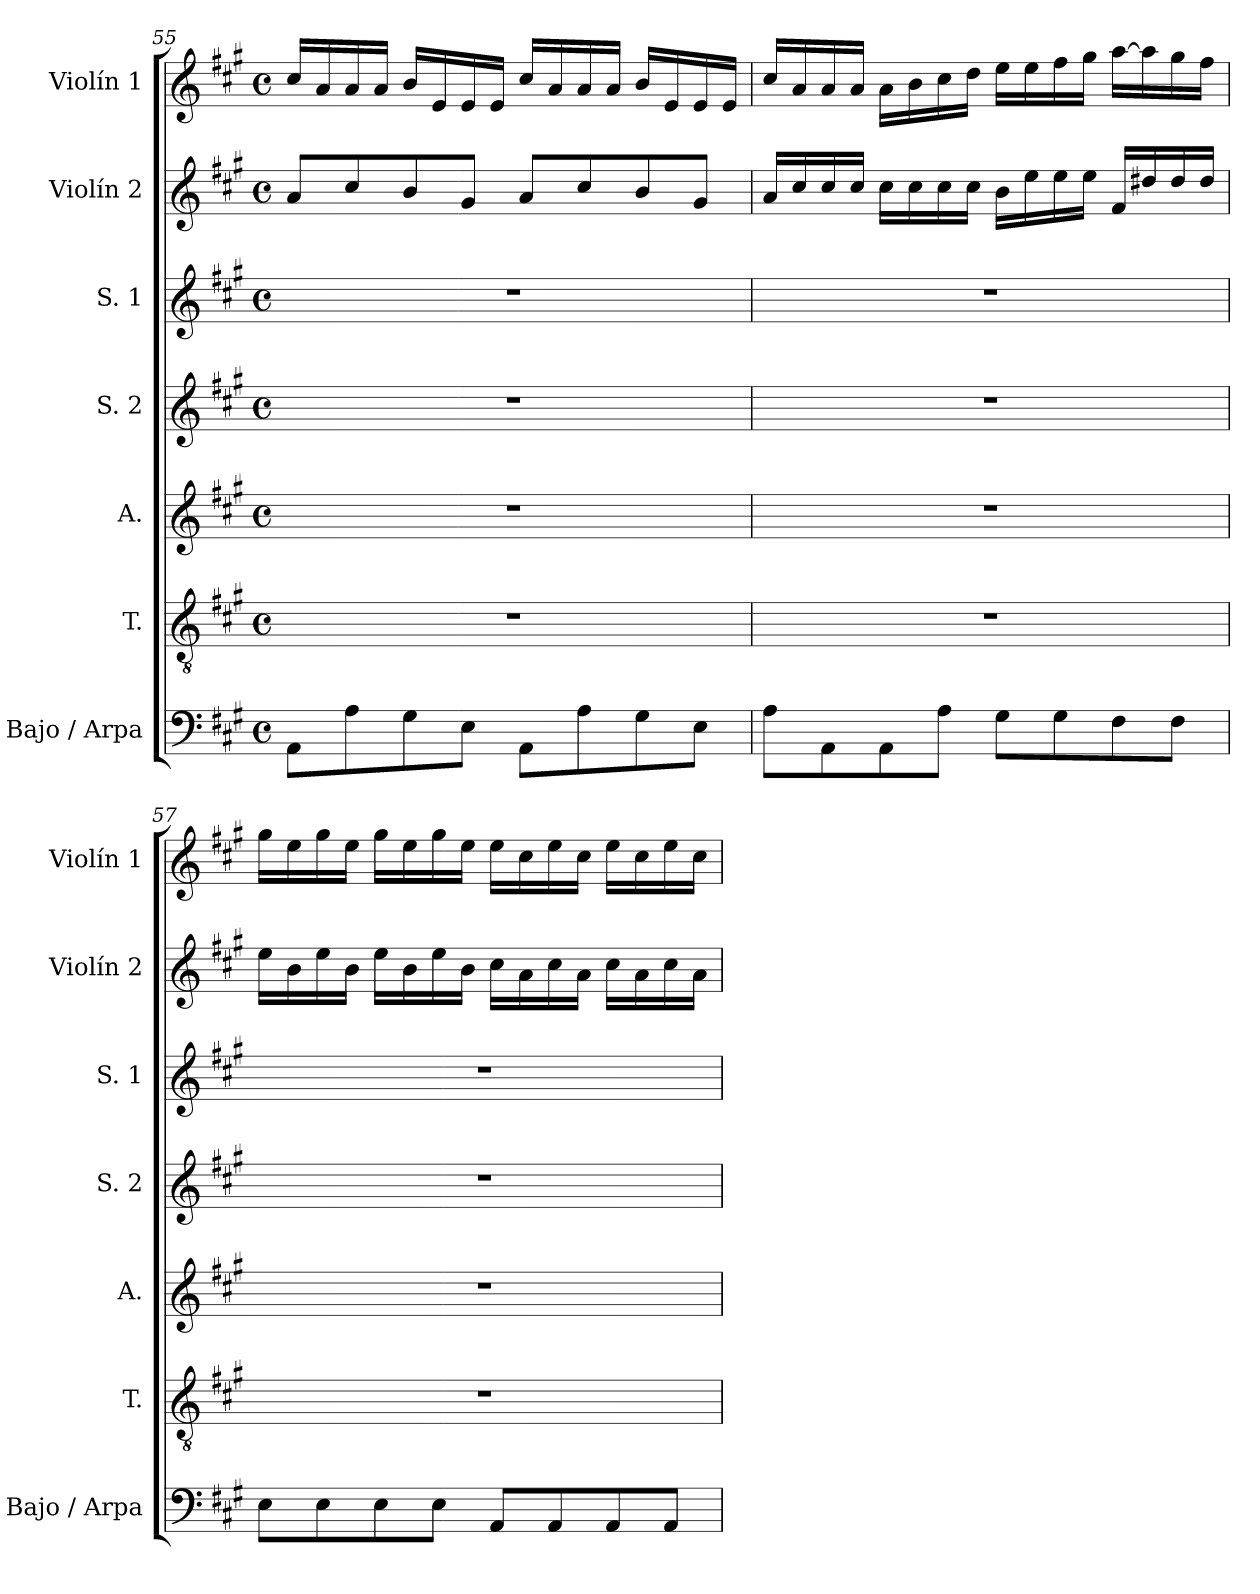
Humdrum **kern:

**kern	**kern	**kern	**kern	**kern	**kern	**kern
*part7	*part6	*part5	*part4	*part3	*part2	*part1
*staff7	*staff6	*staff5	*staff4	*staff3	*staff2	*staff1
*I"Bajo / Arpa	*I"T.	*I"A.	*I"S. 2	*I"S. 1	*I"Violín 2	*I"Violín 1
*I'Bajo / Arpa	*I'T.	*I'A.	*I'S. 2	*I'S. 1	*I'Violín 2	*I'Violín 1
!!LO:LB:g=z
*clefF4	*clefGv2	*clefG2	*clefG2	*clefG2	*clefG2	*clefG2
*k[f#c#g#]	*k[f#c#g#]	*k[f#c#g#]	*k[f#c#g#]	*k[f#c#g#]	*k[f#c#g#]	*k[f#c#g#]
*A:	*A:	*A:	*A:	*A:	*A:	*A:
*M4/4	*M4/4	*M4/4	*M4/4	*M4/4	*M4/4	*M4/4
*met(c)	*met(c)	*met(c)	*met(c)	*met(c)	*met(c)	*met(c)
=55	=55	=55	=55	=55	=55	=55
8AA\L	1r	1r	1r	1r	8a/L	16cc#/LL
.	.	.	.	.	.	16a/
8A\	.	.	.	.	8cc#/	16a/
.	.	.	.	.	.	16a/JJ
8G#\	.	.	.	.	8b/	16b/LL
.	.	.	.	.	.	16e/
8E\J	.	.	.	.	8g#/J	16e/
.	.	.	.	.	.	16e/JJ
8AA\L	.	.	.	.	8a/L	16cc#/LL
.	.	.	.	.	.	16a/
8A\	.	.	.	.	8cc#/	16a/
.	.	.	.	.	.	16a/JJ
8G#\	.	.	.	.	8b/	16b/LL
.	.	.	.	.	.	16e/
8E\J	.	.	.	.	8g#/J	16e/
.	.	.	.	.	.	16e/JJ
=56	=56	=56	=56	=56	=56	=56
8A\L	1r	1r	1r	1r	16a/LL	16cc#/LL
.	.	.	.	.	16cc#/	16a/
8AA\	.	.	.	.	16cc#/	16a/
.	.	.	.	.	16cc#/JJ	16a/JJ
8AA\	.	.	.	.	16cc#\LL	16a\LL
.	.	.	.	.	16cc#\	16b\
8A\J	.	.	.	.	16cc#\	16cc#\
.	.	.	.	.	16cc#\JJ	16dd\JJ
8G#\L	.	.	.	.	16b\LL	16ee\LL
.	.	.	.	.	16ee\	16ee\
8G#\	.	.	.	.	16ee\	16ff#\
.	.	.	.	.	16ee\JJ	16gg#\JJ
8F#\	.	.	.	.	16f#/LL	[>16aa\LL
.	.	.	.	.	16dd#X/	16aa\]
8F#\J	.	.	.	.	16dd#/	16gg#\
.	.	.	.	.	16dd#/JJ	16ff#\JJ
=57	=57	=57	=57	=57	=57	=57
8E\L	1r	1r	1r	1r	16ee\LL	16gg#\LL
.	.	.	.	.	16b\	16ee\
8E\	.	.	.	.	16ee\	16gg#\
.	.	.	.	.	16b\JJ	16ee\JJ
8E\	.	.	.	.	16ee\LL	16gg#\LL
.	.	.	.	.	16b\	16ee\
8E\J	.	.	.	.	16ee\	16gg#\
.	.	.	.	.	16b\JJ	16ee\JJ
8AA/L	.	.	.	.	16cc#\LL	16ee\LL
.	.	.	.	.	16a\	16cc#\
8AA/	.	.	.	.	16cc#\	16ee\
.	.	.	.	.	16a\JJ	16cc#\JJ
8AA/	.	.	.	.	16cc#\LL	16ee\LL
.	.	.	.	.	16a\	16cc#\
8AA/J	.	.	.	.	16cc#\	16ee\
.	.	.	.	.	16a\JJ	16cc#\JJ
=	=	=	=	=	=	=
*-	*-	*-	*-	*-	*-	*-
